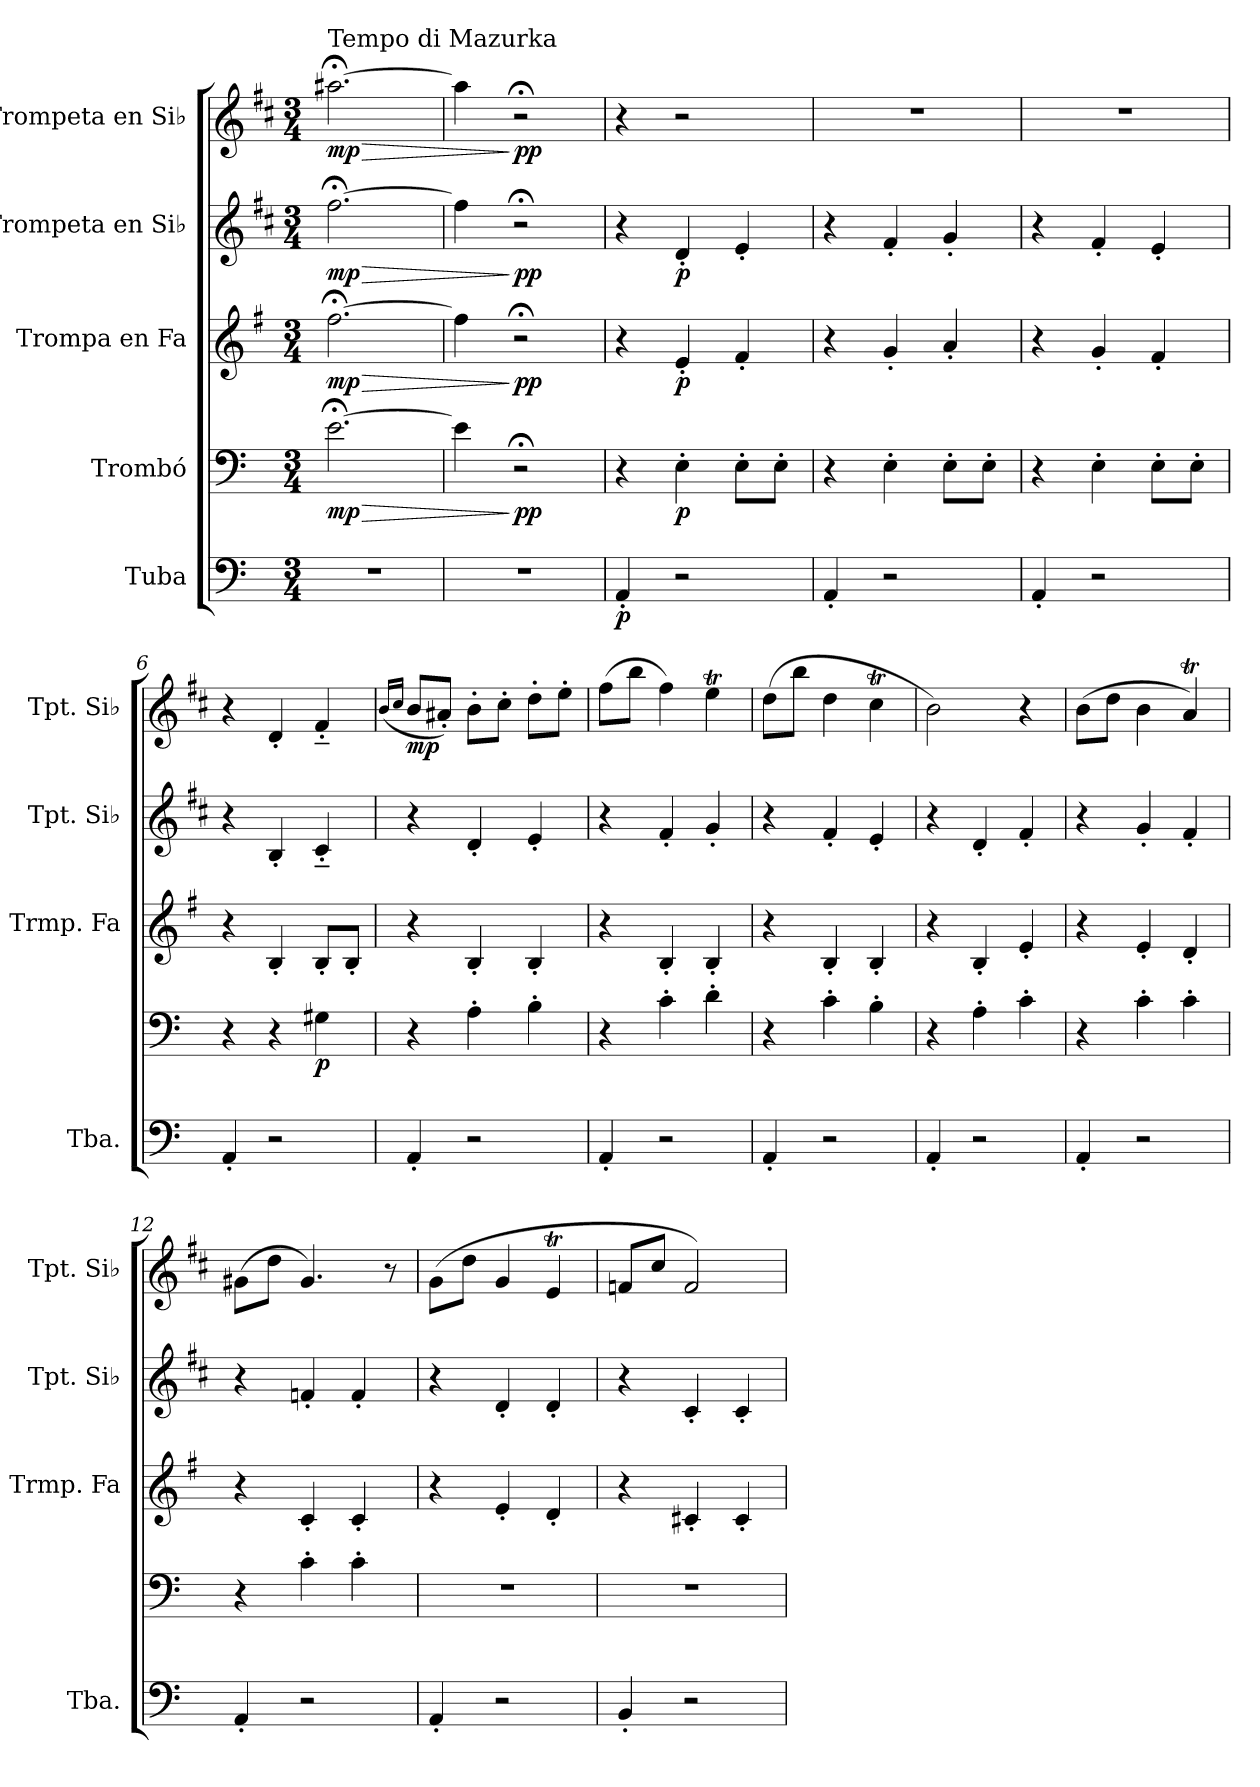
**kern	**dynam	**kern	**dynam	**kern	**dynam	**kern	**dynam	**kern	**dynam
*part5	*part5	*part4	*part4	*part3	*part3	*part2	*part2	*part1	*part1
*staff5	*staff5	*staff4	*staff4	*staff3	*staff3	*staff2	*staff2	*staff1	*staff1
*I"Tuba	*	*I"Trombó	*	*I"Trompa en Fa	*	*I"Trompeta en Si♭	*	*I"Trompeta en Si♭	*
*I'Tba.	*	*	*	*I'Trmp. Fa	*	*I'Tpt. Si♭	*	*I'Tpt. Si♭	*
*clefF4	*	*clefF4	*	*clefG2	*	*clefG2	*	*clefG2	*
*	*	*	*	*ITrd4c7	*	*ITrd1c2	*	*ITrd1c2	*
*k[]	*	*k[]	*	*k[]	*	*k[]	*	*k[]	*
*M3/4	*	*M3/4	*	*M3/4	*	*M3/4	*	*M3/4	*
*MM160	*	*MM160	*	*MM160	*	*MM160	*	*MM160	*
=1	=1	=1	=1	=1	=1	=1	=1	=1	=1
!	!	!	!	!	!	!	!	!LO:TX:a:t=Tempo di Mazurka	!
!	!	!	!LO:HP:b	!	!LO:HP:b	!	!LO:HP:b	!	!LO:HP:b
!	!	!	!LO:DY:n=1:b	!	!LO:DY:n=1:b	!	!LO:DY:n=1:b	!	!LO:DY:n=1:b
2.r	.	[2.e;<\	> mp	[2.b;<\	> mp	[2.ee;<\	> mp	[2.gg#X;<\	> mp
=2	=2	=2	=2	=2	=2	=2	=2	=2	=2
*	*	*	*	*	*	*	*	*MM20	*
2.r	.	4e\]	.	4b\]	.	4ee\]	.	4gg#\]	.
*	*	*	*	*	*	*	*	*MM80	*
!	!	!	!LO:DY:n=1:b	!	!LO:DY:n=1:b	!	!LO:DY:n=1:b	!	!LO:DY:n=1:b
.	.	2r;<	] pp	2r;<	] pp	2r;<	] pp	2r;<	] pp
=3	=3	=3	=3	=3	=3	=3	=3	=3	=3
*	*	*	*	*	*	*	*	*MM160	*
!	!LO:DY:b	!	!	!	!	!	!	!	!
4AA'/	p	4r	.	4r	.	4r	.	4r	.
!	!	!	!LO:DY:b	!	!LO:DY:b	!	!LO:DY:b	!	!
2r	.	4E'\	p	4A'/	p	4c'/	p	2r	.
.	.	8E'\L	.	4B'/	.	4d'/	.	.	.
.	.	8E'\J	.	.	.	.	.	.	.
=4	=4	=4	=4	=4	=4	=4	=4	=4	=4
4AA'/	.	4r	.	4r	.	4r	.	2.r	.
2r	.	4E'\	.	4c'/	.	4e'/	.	.	.
.	.	8E'\L	.	4d'/	.	4f'/	.	.	.
.	.	8E'\J	.	.	.	.	.	.	.
=5	=5	=5	=5	=5	=5	=5	=5	=5	=5
4AA'/	.	4r	.	4r	.	4r	.	2.r	.
2r	.	4E'\	.	4c'/	.	4e'/	.	.	.
.	.	8E'\L	.	4B'/	.	4d'/	.	.	.
.	.	8E'\J	.	.	.	.	.	.	.
=6	=6	=6	=6	=6	=6	=6	=6	=6	=6
4AA'/	.	4r	.	4r	.	4r	.	4r	.
2r	.	4r	.	4E'/	.	4A'/	.	4c'/	.
!	!	!	!LO:DY:b	!	!	!	!	!	!
.	.	4G#X\	p	8E'/L	.	4B'~/	.	4e'~/	.
.	.	.	.	8E'/J	.	.	.	.	.
!!LO:LB:g=z
=7	=7	=7	=7	=7	=7	=7	=7	=7	=7
.	.	.	.	.	.	.	.	(<16qa/LL	.
.	.	.	.	.	.	.	.	16qb/JJ	.
!	!	!	!	!	!	!	!	!	!LO:DY:b
4AA'/	.	4r	.	4r	.	4r	.	8a/L	mp
.	.	.	.	.	.	.	.	8g#X'/J)	.
2r	.	4A'\	.	4E'/	.	4c'/	.	8a'\L	.
.	.	.	.	.	.	.	.	8b'\J	.
.	.	4B'\	.	4E'/	.	4d'/	.	8cc'\L	.
.	.	.	.	.	.	.	.	8dd'\J	.
=8	=8	=8	=8	=8	=8	=8	=8	=8	=8
4AA'/	.	4r	.	4r	.	4r	.	(>8ee\L	.
.	.	.	.	.	.	.	.	8aa\J	.
2r	.	4c'\	.	4E'/	.	4e'/	.	4ee\)	.
.	.	4d'\	.	4E'/	.	4f'/	.	4ddT\	.
=9	=9	=9	=9	=9	=9	=9	=9	=9	=9
4AA'/	.	4r	.	4r	.	4r	.	(>8cc\L	.
.	.	.	.	.	.	.	.	8aa\J	.
2r	.	4c'\	.	4E'/	.	4e'/	.	4cc\	.
.	.	4B'\	.	4E'/	.	4d'/	.	4bt\	.
=10	=10	=10	=10	=10	=10	=10	=10	=10	=10
4AA'/	.	4r	.	4r	.	4r	.	2a\)	.
2r	.	4A'\	.	4E'/	.	4c'/	.	.	.
.	.	4c'\	.	4A'/	.	4e'/	.	4r	.
=11	=11	=11	=11	=11	=11	=11	=11	=11	=11
4AA'/	.	4r	.	4r	.	4r	.	(>8a\L	.
.	.	.	.	.	.	.	.	8cc\J	.
2r	.	4c'\	.	4A'/	.	4f'/	.	4a\	.
.	.	4c'\	.	4G'/	.	4e'/	.	4gT/)	.
=12	=12	=12	=12	=12	=12	=12	=12	=12	=12
4AA'/	.	4r	.	4r	.	4r	.	(>8f#X\L	.
.	.	.	.	.	.	.	.	8cc\J	.
2r	.	4c'\	.	4F'/	.	4e-X'/	.	4.f#/)	.
.	.	4c'\	.	4F'/	.	4e-'/	.	.	.
.	.	.	.	.	.	.	.	8r	.
!!LO:LB:g=z
=13	=13	=13	=13	=13	=13	=13	=13	=13	=13
4AA'/	.	2.r	.	4r	.	4r	.	(>8f\L	.
.	.	.	.	.	.	.	.	8cc\J	.
2r	.	.	.	4A'/	.	4c'/	.	4f/	.
.	.	.	.	4G'/	.	4c'/	.	4dT/	.
=14	=14	=14	=14	=14	=14	=14	=14	=14	=14
4BB'/	.	2.r	.	4r	.	4r	.	8e-X/L	.
.	.	.	.	.	.	.	.	8b/J	.
2r	.	.	.	4F#X'/	.	4B'/	.	2e-/)	.
.	.	.	.	4F#'/	.	4B'/	.	.	.
=	=	=	=	=	=	=	=	=	=
*-	*-	*-	*-	*-	*-	*-	*-	*-	*-
